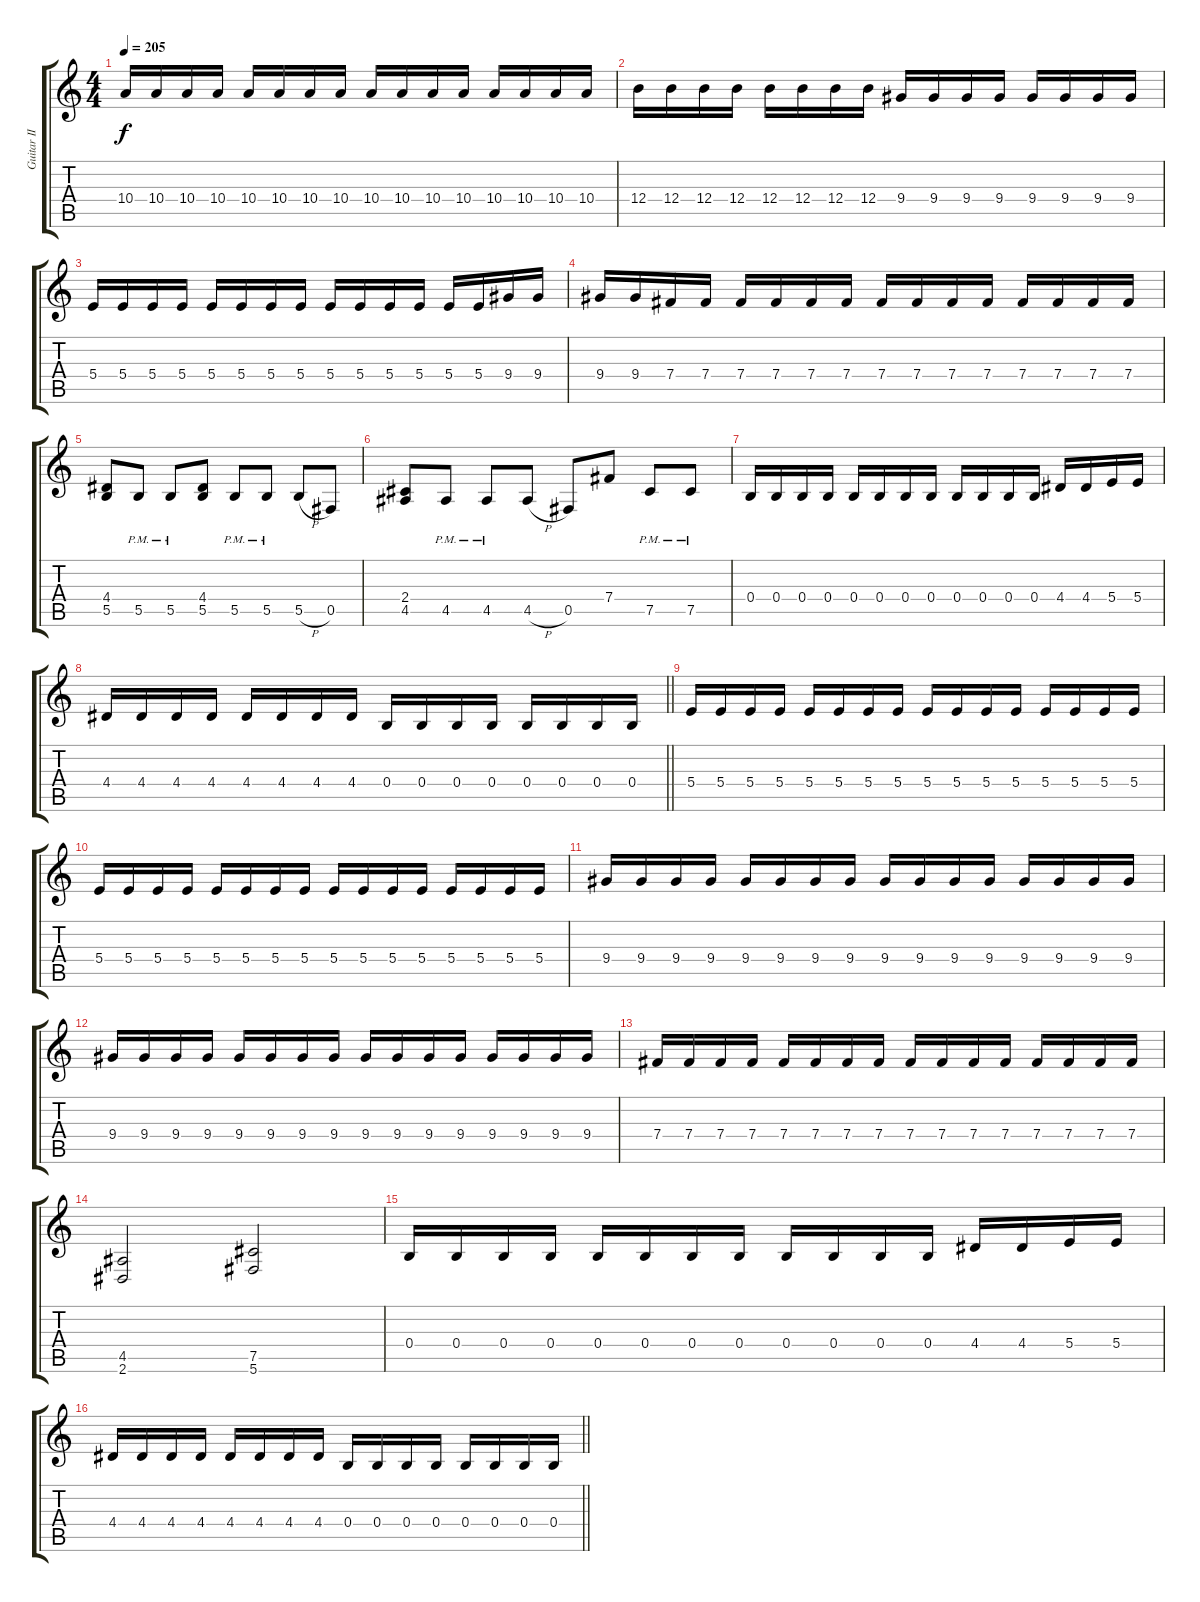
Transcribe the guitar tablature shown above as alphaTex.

\track ("Guitar II" "Guitar II") {instrument distortionguitar}
\staff {score tabs}
\tuning (Db4 Ab3 E3 B2 Gb2 Db2) {hide}
\ts (4 4)
\tempo 205
\clef g2
\ks c
10.4.16{dy f} 10.4.16 10.4.16 10.4.16 10.4.16 10.4.16 10.4.16 10.4.16 10.4.16 10.4.16 10.4.16 10.4.16 10.4.16 10.4.16 10.4.16 10.4.16 |
12.4.16 12.4.16 12.4.16 12.4.16 12.4.16 12.4.16 12.4.16 12.4.16 9.4.16 9.4.16 9.4.16 9.4.16 9.4.16 9.4.16 9.4.16 9.4.16 |
5.4.16 5.4.16 5.4.16 5.4.16 5.4.16 5.4.16 5.4.16 5.4.16 5.4.16 5.4.16 5.4.16 5.4.16 5.4.16 5.4.16 9.4.16 9.4.16 |
9.4.16 9.4.16 7.4.16 7.4.16 7.4.16 7.4.16 7.4.16 7.4.16 7.4.16 7.4.16 7.4.16 7.4.16 7.4.16 7.4.16 7.4.16 7.4.16 |
(4.4 5.5).8 5.5{pm}.8 5.5{pm}.8 (4.4 5.5).8 5.5{pm}.8 5.5{pm}.8 5.5{h}.8 0.5.8 |
(2.4 4.5).8 4.5{pm}.8 4.5{pm}.8 4.5{h}.8 0.5.8 7.4.8 7.5{pm}.8 7.5{pm}.8 |
0.4.16 0.4.16 0.4.16 0.4.16 0.4.16 0.4.16 0.4.16 0.4.16 0.4.16 0.4.16 0.4.16 0.4.16 4.4.16 4.4.16 5.4.16 5.4.16 |
\barLineRight lightlight
4.4.16 4.4.16 4.4.16 4.4.16 4.4.16 4.4.16 4.4.16 4.4.16 0.4.16 0.4.16 0.4.16 0.4.16 0.4.16 0.4.16 0.4.16 0.4.16 |
5.4.16 5.4.16 5.4.16 5.4.16 5.4.16 5.4.16 5.4.16 5.4.16 5.4.16 5.4.16 5.4.16 5.4.16 5.4.16 5.4.16 5.4.16 5.4.16 |
5.4.16 5.4.16 5.4.16 5.4.16 5.4.16 5.4.16 5.4.16 5.4.16 5.4.16 5.4.16 5.4.16 5.4.16 5.4.16 5.4.16 5.4.16 5.4.16 |
9.4.16 9.4.16 9.4.16 9.4.16 9.4.16 9.4.16 9.4.16 9.4.16 9.4.16 9.4.16 9.4.16 9.4.16 9.4.16 9.4.16 9.4.16 9.4.16 |
9.4.16 9.4.16 9.4.16 9.4.16 9.4.16 9.4.16 9.4.16 9.4.16 9.4.16 9.4.16 9.4.16 9.4.16 9.4.16 9.4.16 9.4.16 9.4.16 |
7.4.16 7.4.16 7.4.16 7.4.16 7.4.16 7.4.16 7.4.16 7.4.16 7.4.16 7.4.16 7.4.16 7.4.16 7.4.16 7.4.16 7.4.16 7.4.16 |
(4.5 2.6).2 (7.5 5.6).2 |
0.4.16 0.4.16 0.4.16 0.4.16 0.4.16 0.4.16 0.4.16 0.4.16 0.4.16 0.4.16 0.4.16 0.4.16 4.4.16 4.4.16 5.4.16 5.4.16 |
\barLineRight lightlight
4.4.16 4.4.16 4.4.16 4.4.16 4.4.16 4.4.16 4.4.16 4.4.16 0.4.16 0.4.16 0.4.16 0.4.16 0.4.16 0.4.16 0.4.16 0.4.16
